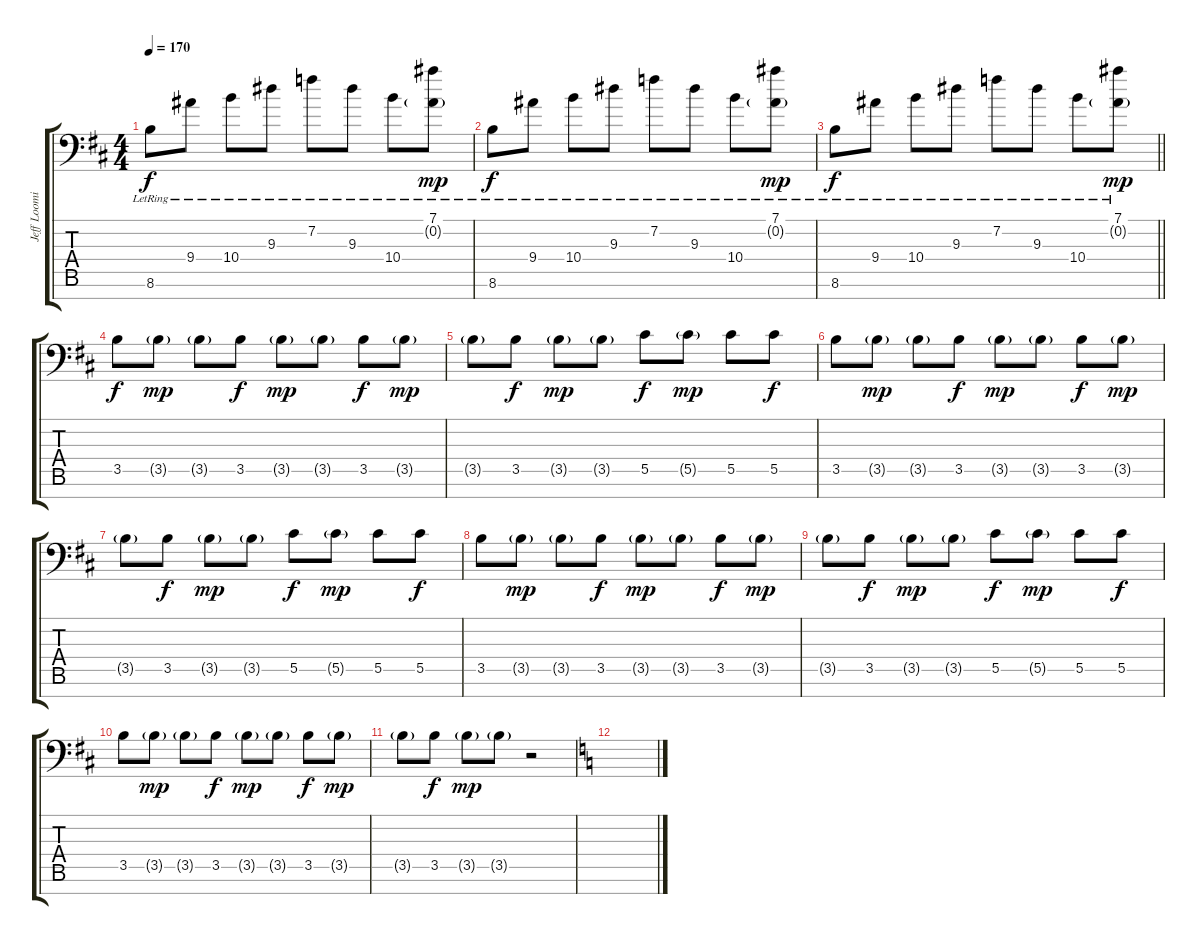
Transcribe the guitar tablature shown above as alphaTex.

\track ("Jeff Loomis Clean" "Jeff Loomi") {instrument acousticguitarsteel}
\staff {score tabs}
\tuning (Eb4 Bb3 Gb3 Db3 Ab2 Eb2 Bb1) {hide}
\ts (4 4)
\tempo 170
\clef f4
\ks d
8.6{lr}.8{dy f} 9.4{lr}.8 10.4{lr}.8 9.3{lr}.8 7.2{lr}.8 9.3{lr}.8 10.4{lr}.8 (7.1{lr} 0.2{g lr}).8{dy mp} |
8.6{lr}.8{dy f} 9.4{lr}.8 10.4{lr}.8 9.3{lr}.8 7.2{lr}.8 9.3{lr}.8 10.4{lr}.8 (7.1{lr} 0.2{g lr}).8{dy mp} |
\barLineRight lightlight
8.6{lr}.8{dy f} 9.4{lr}.8 10.4{lr}.8 9.3{lr}.8 7.2{lr}.8 9.3{lr}.8 10.4{lr}.8 (7.1{lr} 0.2{g lr}).8{dy mp} |
3.5.8{dy f} 3.5{g}.8{dy mp} 3.5{g}.8 3.5.8{dy f} 3.5{g}.8{dy mp} 3.5{g}.8 3.5.8{dy f} 3.5{g}.8{dy mp} |
3.5{g}.8 3.5.8{dy f} 3.5{g}.8{dy mp} 3.5{g}.8 5.5.8{dy f} 5.5{g}.8{dy mp} 5.5.8 5.5.8{dy f} |
3.5.8 3.5{g}.8{dy mp} 3.5{g}.8 3.5.8{dy f} 3.5{g}.8{dy mp} 3.5{g}.8 3.5.8{dy f} 3.5{g}.8{dy mp} |
3.5{g}.8 3.5.8{dy f} 3.5{g}.8{dy mp} 3.5{g}.8 5.5.8{dy f} 5.5{g}.8{dy mp} 5.5.8 5.5.8{dy f} |
3.5.8 3.5{g}.8{dy mp} 3.5{g}.8 3.5.8{dy f} 3.5{g}.8{dy mp} 3.5{g}.8 3.5.8{dy f} 3.5{g}.8{dy mp} |
3.5{g}.8 3.5.8{dy f} 3.5{g}.8{dy mp} 3.5{g}.8 5.5.8{dy f} 5.5{g}.8{dy mp} 5.5.8 5.5.8{dy f} |
3.5.8 3.5{g}.8{dy mp} 3.5{g}.8 3.5.8{dy f} 3.5{g}.8{dy mp} 3.5{g}.8 3.5.8{dy f} 3.5{g}.8{dy mp} |
3.5{g}.8 3.5.8{dy f} 3.5{g}.8{dy mp} 3.5{g}.8 r.2 |
\ks c
